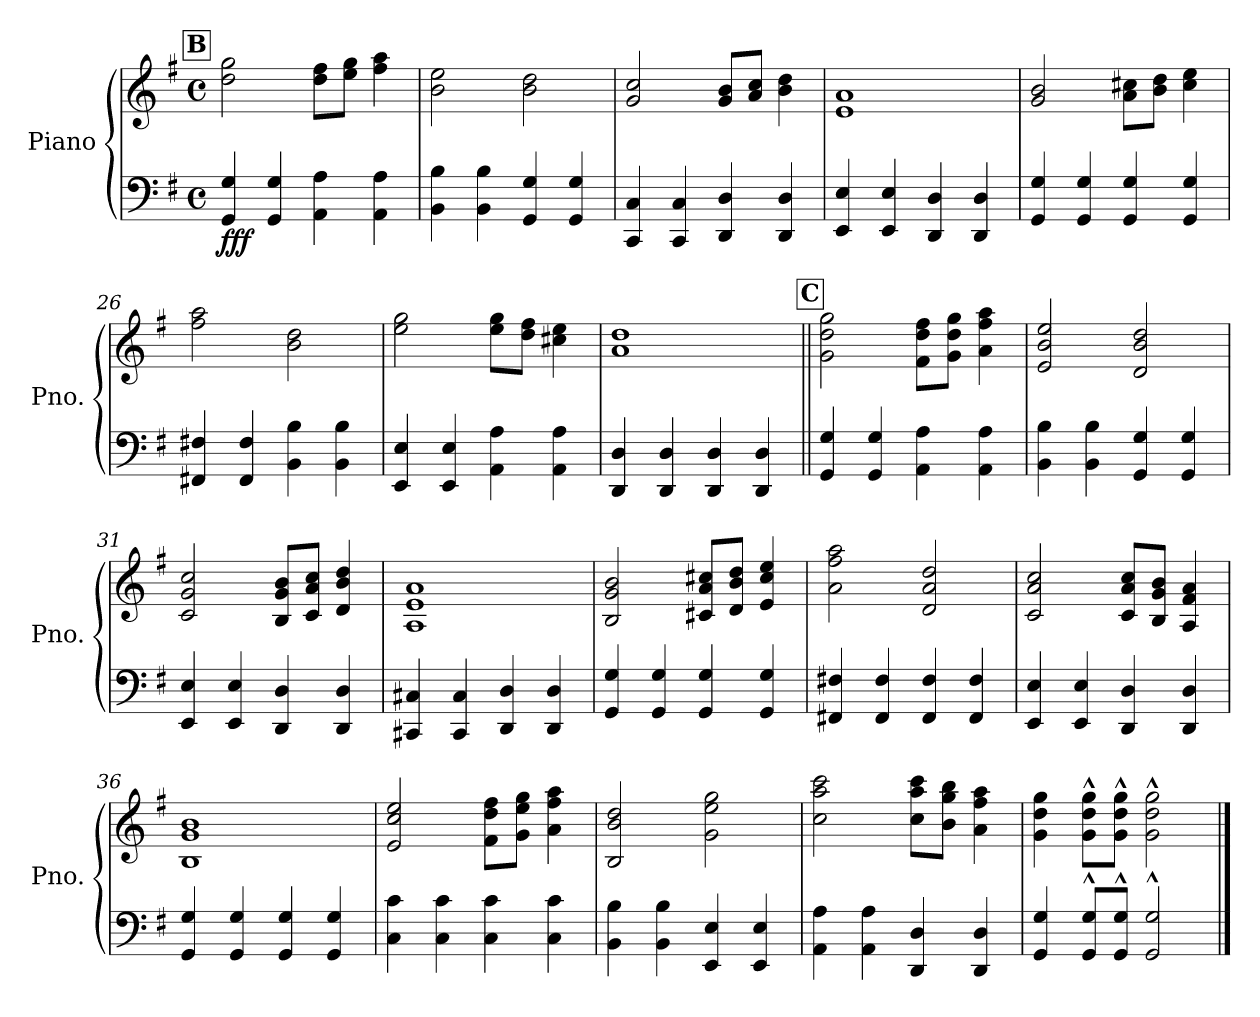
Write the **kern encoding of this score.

**kern	**kern	**dynam
*part1	*part1	*part1
*staff2	*staff1	*staff1/2
*I"Piano	*	*
*I'Pno.	*	*
*clefF4	*clefG2	*
*k[f#]	*k[f#]	*
*M4/4	*M4/4	*
*met(c)	*met(c)	*
!!LO:REH:place=s1:a:B:fs=14:t=B
=21	=21	=21
!	!	!LO:DY:b=2
!	!	!LO:DY:n=1:b
4GG/ 4G/	2dd\ 2gg\	f ff
4GG/ 4G/	.	.
4AA\ 4A\	8dd\ 8ff#\L	.
.	8ee\ 8gg\J	.
4AA\ 4A\	4ff#\ 4aa\	.
=22	=22	=22
4BB\ 4B\	2b\ 2ee\	.
4BB\ 4B\	.	.
4GG/ 4G/	2b\ 2dd\	.
4GG/ 4G/	.	.
=23	=23	=23
4CC/ 4C/	2g/ 2cc/	.
4CC/ 4C/	.	.
4DD/ 4D/	8g/ 8b/L	.
.	8a/ 8cc/J	.
4DD/ 4D/	4b\ 4dd\	.
!!LO:LB:g=z
=24	=24	=24
4EE/ 4E/	1e 1a	.
4EE/ 4E/	.	.
4DD/ 4D/	.	.
4DD/ 4D/	.	.
=25	=25	=25
4GG/ 4G/	2g/ 2b/	.
4GG/ 4G/	.	.
4GG/ 4G/	8a\ 8cc#X\L	.
.	8b\ 8dd\J	.
4GG/ 4G/	4cc#\ 4ee\	.
=26	=26	=26
4FF#X/ 4F#X/	2ff#\ 2aa\	.
4FF#/ 4F#/	.	.
4BB\ 4B\	2b\ 2dd\	.
4BB\ 4B\	.	.
=27	=27	=27
4EE/ 4E/	2ee\ 2gg\	.
4EE/ 4E/	.	.
4AA\ 4A\	8ee\ 8gg\L	.
.	8dd\ 8ff#\J	.
4AA\ 4A\	4cc#X\ 4ee\	.
=28	=28	=28
4DD/ 4D/	1a 1dd	.
4DD/ 4D/	.	.
4DD/ 4D/	.	.
4DD/ 4D/	.	.
!!LO:REH:place=s1:a:B:fs=14:t=C
=29||	=29||	=29||
4GG/ 4G/	2g\ 2dd\ 2gg\	.
4GG/ 4G/	.	.
4AA\ 4A\	8f#\ 8dd\ 8ff#\L	.
.	8g\ 8dd\ 8gg\J	.
4AA\ 4A\	4a\ 4ff#\ 4aa\	.
=30	=30	=30
4BB\ 4B\	2e/ 2b/ 2ee/	.
4BB\ 4B\	.	.
4GG/ 4G/	2d/ 2b/ 2dd/	.
4GG/ 4G/	.	.
!!LO:LB:g=z
=31	=31	=31
4EE/ 4E/	2c/ 2g/ 2cc/	.
4EE/ 4E/	.	.
4DD/ 4D/	8B/ 8g/ 8b/L	.
.	8c/ 8a/ 8cc/J	.
4DD/ 4D/	4d/ 4b/ 4dd/	.
=32	=32	=32
4CC#X/ 4C#X/	1A 1e 1a	.
4CC#/ 4C#/	.	.
4DD/ 4D/	.	.
4DD/ 4D/	.	.
=33	=33	=33
4GG/ 4G/	2B/ 2g/ 2b/	.
4GG/ 4G/	.	.
4GG/ 4G/	8c#X/ 8a/ 8cc#X/L	.
.	8d/ 8b/ 8dd/J	.
4GG/ 4G/	4e/ 4cc#/ 4ee/	.
=34	=34	=34
4FF#X/ 4F#X/	2a\ 2ff#\ 2aa\	.
4FF#/ 4F#/	.	.
4FF#/ 4F#/	2d/ 2a/ 2dd/	.
4FF#/ 4F#/	.	.
=35	=35	=35
4EE/ 4E/	2c/ 2a/ 2cc/	.
4EE/ 4E/	.	.
4DD/ 4D/	8c/ 8a/ 8cc/L	.
.	8B/ 8g/ 8b/J	.
4DD/ 4D/	4A/ 4f#/ 4a/	.
=36	=36	=36
4GG/ 4G/	1B 1g 1b	.
4GG/ 4G/	.	.
4GG/ 4G/	.	.
4GG/ 4G/	.	.
=37	=37	=37
4C\ 4c\	2e/ 2cc/ 2ee/	.
4C\ 4c\	.	.
4C\ 4c\	8f#\ 8dd\ 8ff#\L	.
.	8g\ 8ee\ 8gg\J	.
4C\ 4c\	4a\ 4ff#\ 4aa\	.
!!LO:LB:g=z
=38	=38	=38
4BB\ 4B\	2B/ 2b/ 2dd/	.
4BB\ 4B\	.	.
4EE/ 4E/	2g\ 2ee\ 2gg\	.
4EE/ 4E/	.	.
=39	=39	=39
4AA\ 4A\	2cc\ 2aa\ 2ccc\	.
4AA\ 4A\	.	.
4DD/ 4D/	8cc\ 8aa\ 8ccc\L	.
.	8b\ 8gg\ 8bb\J	.
4DD/ 4D/	4a\ 4ff#\ 4aa\	.
=40	=40	=40
4GG/ 4G/	4g\ 4dd\ 4gg\	.
8GG/^^ 8G/^^L	8g\^^ 8dd\^^ 8gg\^^L	.
8GG/^^ 8G/^^J	8g\^^ 8dd\^^ 8gg\^^J	.
2GG/^^ 2G/^^	2g\^^ 2dd\^^ 2gg\^^	.
==	==	==
*-	*-	*-
